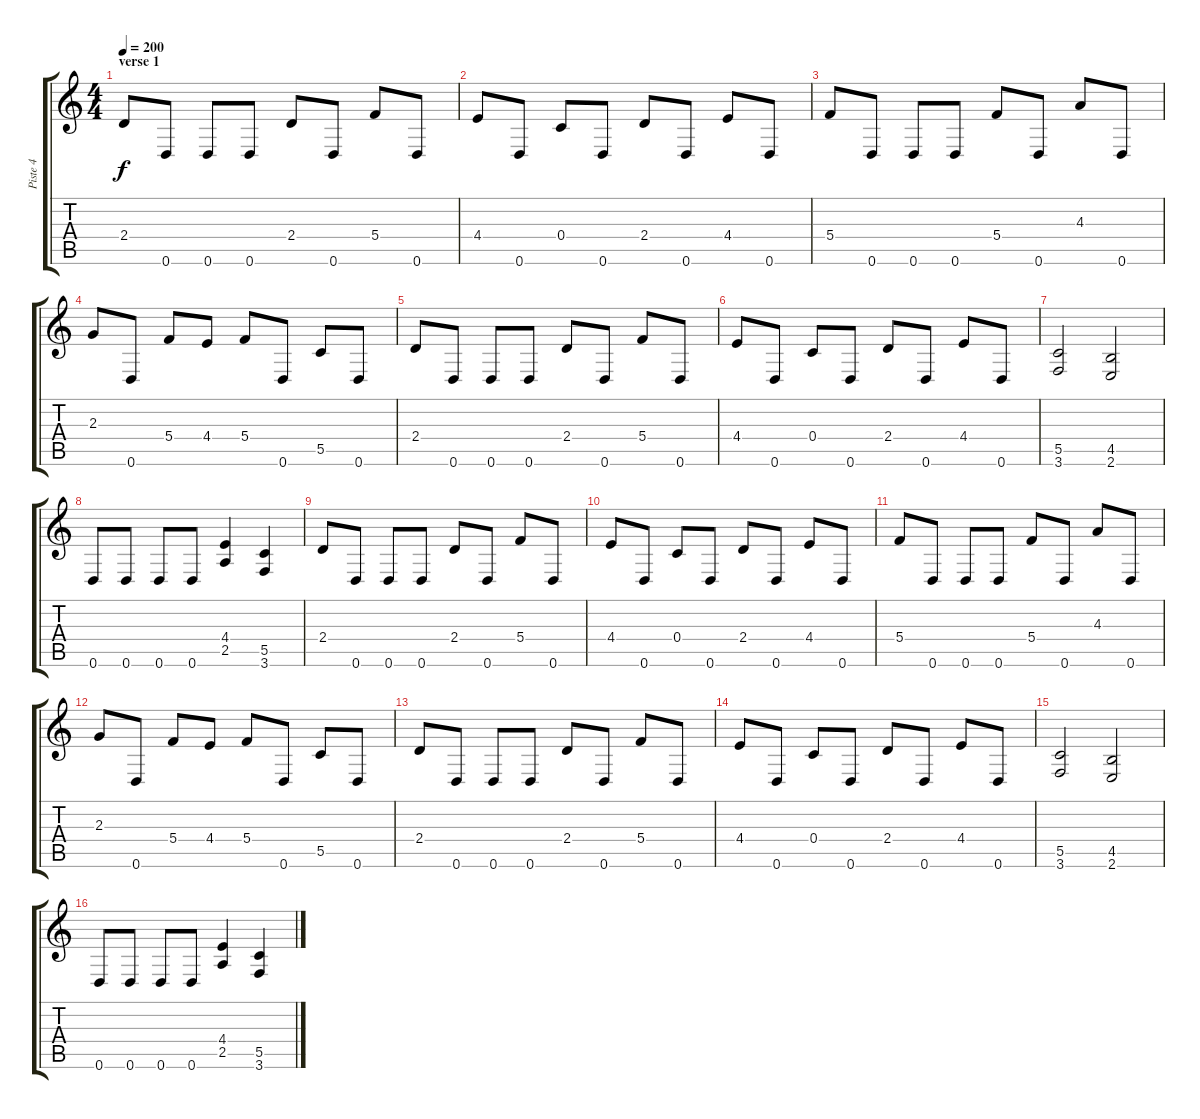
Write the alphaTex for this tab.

\track ("Piste 4" "Piste 4") {instrument distortionguitar}
\staff {score tabs}
\tuning (D4 A3 F3 C3 G2 D2) {hide}
\ts (4 4)
\section ("" "verse 1")
\tempo 200
\clef g2
\ks c
2.4.8{dy f} 0.6.8 0.6.8 0.6.8 2.4.8 0.6.8 5.4.8 0.6.8 |
4.4.8 0.6.8 0.4.8 0.6.8 2.4.8 0.6.8 4.4.8 0.6.8 |
5.4.8 0.6.8 0.6.8 0.6.8 5.4.8 0.6.8 4.3.8 0.6.8 |
2.3.8 0.6.8 5.4.8 4.4.8 5.4.8 0.6.8 5.5.8 0.6.8 |
2.4.8 0.6.8 0.6.8 0.6.8 2.4.8 0.6.8 5.4.8 0.6.8 |
4.4.8 0.6.8 0.4.8 0.6.8 2.4.8 0.6.8 4.4.8 0.6.8 |
(5.5 3.6).2 (4.5 2.6).2 |
0.6.8 0.6.8 0.6.8 0.6.8 (4.4 2.5).4 (5.5 3.6).4 |
2.4.8 0.6.8 0.6.8 0.6.8 2.4.8 0.6.8 5.4.8 0.6.8 |
4.4.8 0.6.8 0.4.8 0.6.8 2.4.8 0.6.8 4.4.8 0.6.8 |
5.4.8 0.6.8 0.6.8 0.6.8 5.4.8 0.6.8 4.3.8 0.6.8 |
2.3.8 0.6.8 5.4.8 4.4.8 5.4.8 0.6.8 5.5.8 0.6.8 |
2.4.8 0.6.8 0.6.8 0.6.8 2.4.8 0.6.8 5.4.8 0.6.8 |
4.4.8 0.6.8 0.4.8 0.6.8 2.4.8 0.6.8 4.4.8 0.6.8 |
(5.5 3.6).2 (4.5 2.6).2 |
0.6.8 0.6.8 0.6.8 0.6.8 (4.4 2.5).4 (5.5 3.6).4
